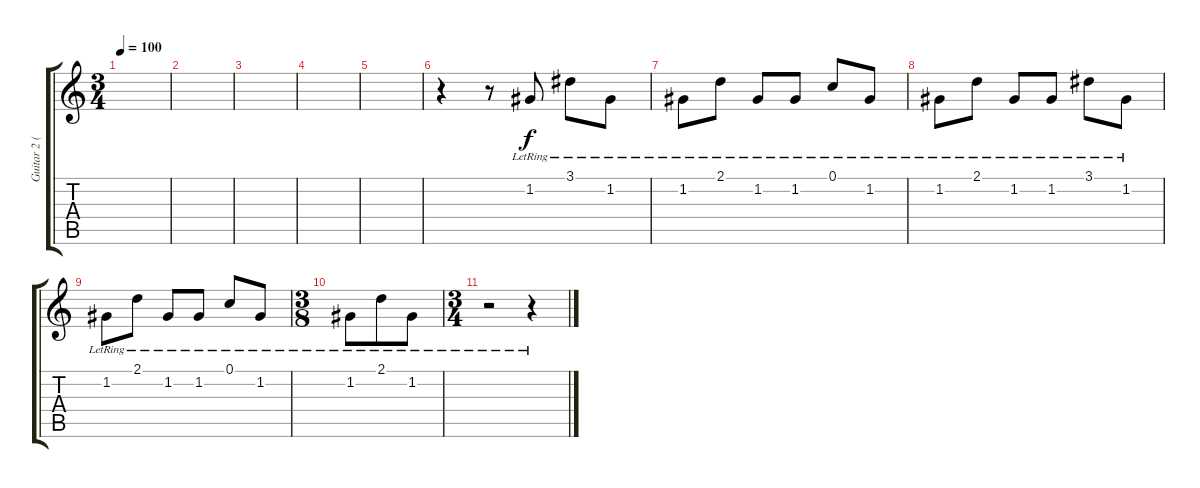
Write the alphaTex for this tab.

\track ("Guitar 2 (Acoustic)" "Guitar 2 (") {instrument acousticguitarsteel}
\staff {score tabs}
\tuning (C4 G3 Eb3 Bb2 F2 C2) {hide}
\ts (3 4)
\tempo 100
\clef g2
\ks c
|
|
|
|
|
r.4 r.8 1.2{lr}.8 3.1{lr}.8 1.2{lr}.8 |
1.2{lr}.8 2.1{lr}.8 1.2{lr}.8 1.2{lr}.8 0.1{lr}.8 1.2{lr}.8 |
1.2{lr}.8 2.1{lr}.8 1.2{lr}.8 1.2{lr}.8 3.1{lr}.8 1.2{lr}.8 |
1.2{lr}.8 2.1{lr}.8 1.2{lr}.8 1.2{lr}.8 0.1{lr}.8 1.2{lr}.8 |
\ts (3 8)
1.2{lr}.8 2.1{lr}.8 1.2{lr}.8 |
\ts (3 4)
r.2 r.4
